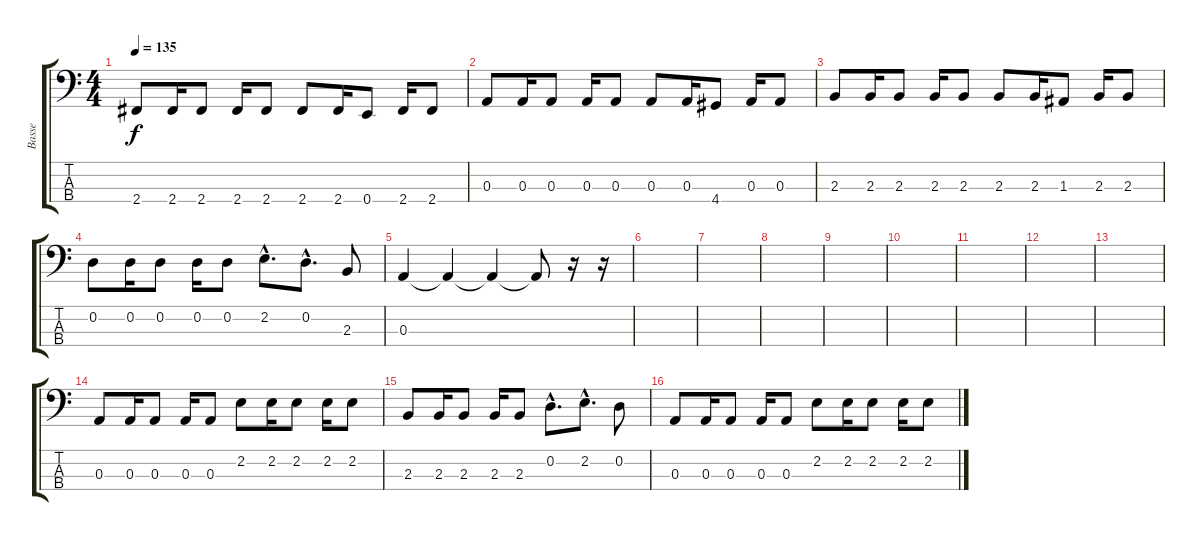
\track ("Basse" "Basse") {instrument electricbasspick}
\staff {score tabs}
\tuning (G2 D2 A1 E1) {hide}
\ts (4 4)
\tempo 135
\clef f4
\ks c
2.4.8{dy f} 2.4.16 2.4.8 2.4.16 2.4.8 2.4.8 2.4.16 0.4.8 2.4.16 2.4.8 |
0.3.8 0.3.16 0.3.8 0.3.16 0.3.8 0.3.8 0.3.16 4.4.8 0.3.16 0.3.8 |
2.3.8 2.3.16 2.3.8 2.3.16 2.3.8 2.3.8 2.3.16 1.3.8 2.3.16 2.3.8 |
0.2.8 0.2.16 0.2.8 0.2.16 0.2.8 2.2{hac}.8{d} 0.2{hac}.8{d} 2.3.8 |
0.3.4 0.3{t}.4 0.3{t}.4 0.3{t}.8 r.16 r.16 |
|
|
|
|
|
|
|
|
0.3.8 0.3.16 0.3.8 0.3.16 0.3.8 2.2.8 2.2.16 2.2.8 2.2.16 2.2.8 |
2.3.8 2.3.16 2.3.8 2.3.16 2.3.8 0.2{hac}.8{d} 2.2{hac}.8{d} 0.2.8 |
0.3.8 0.3.16 0.3.8 0.3.16 0.3.8 2.2.8 2.2.16 2.2.8 2.2.16 2.2.8
